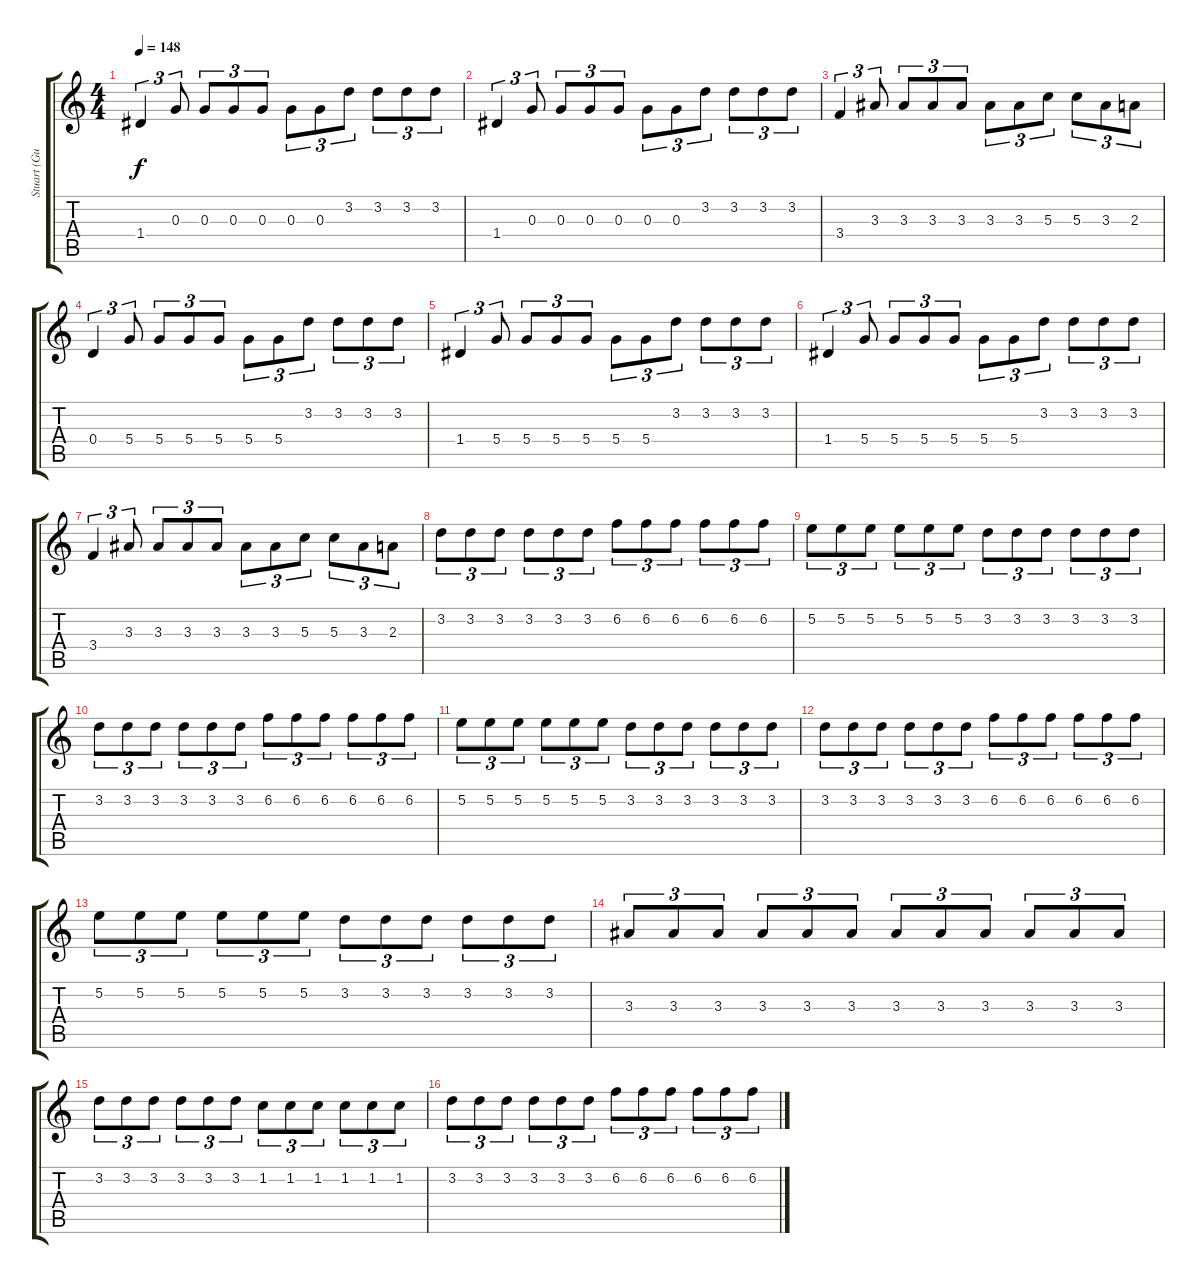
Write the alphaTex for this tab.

\track ("Stuart (Guitar)" "Stuart (Gu") {instrument distortionguitar}
\staff {score tabs}
\tuning (E4 B3 G3 D3 A2 D2) {hide}
\ts (4 4)
\tempo 148
\clef g2
\ks c
1.4.4{tu (3 2) dy f} 0.3.8{tu (3 2)} 0.3.8{tu (3 2)} 0.3.8{tu (3 2)} 0.3.8{tu (3 2)} 0.3.8{tu (3 2)} 0.3.8{tu (3 2)} 3.2.8{tu (3 2)} 3.2.8{tu (3 2)} 3.2.8{tu (3 2)} 3.2.8{tu (3 2)} |
1.4.4{tu (3 2)} 0.3.8{tu (3 2)} 0.3.8{tu (3 2)} 0.3.8{tu (3 2)} 0.3.8{tu (3 2)} 0.3.8{tu (3 2)} 0.3.8{tu (3 2)} 3.2.8{tu (3 2)} 3.2.8{tu (3 2)} 3.2.8{tu (3 2)} 3.2.8{tu (3 2)} |
3.4.4{tu (3 2)} 3.3.8{tu (3 2)} 3.3.8{tu (3 2)} 3.3.8{tu (3 2)} 3.3.8{tu (3 2)} 3.3.8{tu (3 2)} 3.3.8{tu (3 2)} 5.3.8{tu (3 2)} 5.3.8{tu (3 2)} 3.3.8{tu (3 2)} 2.3.8{tu (3 2)} |
0.4.4{tu (3 2)} 5.4.8{tu (3 2)} 5.4.8{tu (3 2)} 5.4.8{tu (3 2)} 5.4.8{tu (3 2)} 5.4.8{tu (3 2)} 5.4.8{tu (3 2)} 3.2.8{tu (3 2)} 3.2.8{tu (3 2)} 3.2.8{tu (3 2)} 3.2.8{tu (3 2)} |
1.4.4{tu (3 2)} 5.4.8{tu (3 2)} 5.4.8{tu (3 2)} 5.4.8{tu (3 2)} 5.4.8{tu (3 2)} 5.4.8{tu (3 2)} 5.4.8{tu (3 2)} 3.2.8{tu (3 2)} 3.2.8{tu (3 2)} 3.2.8{tu (3 2)} 3.2.8{tu (3 2)} |
1.4.4{tu (3 2)} 5.4.8{tu (3 2)} 5.4.8{tu (3 2)} 5.4.8{tu (3 2)} 5.4.8{tu (3 2)} 5.4.8{tu (3 2)} 5.4.8{tu (3 2)} 3.2.8{tu (3 2)} 3.2.8{tu (3 2)} 3.2.8{tu (3 2)} 3.2.8{tu (3 2)} |
3.4.4{tu (3 2)} 3.3.8{tu (3 2)} 3.3.8{tu (3 2)} 3.3.8{tu (3 2)} 3.3.8{tu (3 2)} 3.3.8{tu (3 2)} 3.3.8{tu (3 2)} 5.3.8{tu (3 2)} 5.3.8{tu (3 2)} 3.3.8{tu (3 2)} 2.3.8{tu (3 2)} |
3.2.8{tu (3 2)} 3.2.8{tu (3 2)} 3.2.8{tu (3 2)} 3.2.8{tu (3 2)} 3.2.8{tu (3 2)} 3.2.8{tu (3 2)} 6.2.8{tu (3 2)} 6.2.8{tu (3 2)} 6.2.8{tu (3 2)} 6.2.8{tu (3 2)} 6.2.8{tu (3 2)} 6.2.8{tu (3 2)} |
5.2.8{tu (3 2)} 5.2.8{tu (3 2)} 5.2.8{tu (3 2)} 5.2.8{tu (3 2)} 5.2.8{tu (3 2)} 5.2.8{tu (3 2)} 3.2.8{tu (3 2)} 3.2.8{tu (3 2)} 3.2.8{tu (3 2)} 3.2.8{tu (3 2)} 3.2.8{tu (3 2)} 3.2.8{tu (3 2)} |
3.2.8{tu (3 2)} 3.2.8{tu (3 2)} 3.2.8{tu (3 2)} 3.2.8{tu (3 2)} 3.2.8{tu (3 2)} 3.2.8{tu (3 2)} 6.2.8{tu (3 2)} 6.2.8{tu (3 2)} 6.2.8{tu (3 2)} 6.2.8{tu (3 2)} 6.2.8{tu (3 2)} 6.2.8{tu (3 2)} |
5.2.8{tu (3 2)} 5.2.8{tu (3 2)} 5.2.8{tu (3 2)} 5.2.8{tu (3 2)} 5.2.8{tu (3 2)} 5.2.8{tu (3 2)} 3.2.8{tu (3 2)} 3.2.8{tu (3 2)} 3.2.8{tu (3 2)} 3.2.8{tu (3 2)} 3.2.8{tu (3 2)} 3.2.8{tu (3 2)} |
3.2.8{tu (3 2)} 3.2.8{tu (3 2)} 3.2.8{tu (3 2)} 3.2.8{tu (3 2)} 3.2.8{tu (3 2)} 3.2.8{tu (3 2)} 6.2.8{tu (3 2)} 6.2.8{tu (3 2)} 6.2.8{tu (3 2)} 6.2.8{tu (3 2)} 6.2.8{tu (3 2)} 6.2.8{tu (3 2)} |
5.2.8{tu (3 2)} 5.2.8{tu (3 2)} 5.2.8{tu (3 2)} 5.2.8{tu (3 2)} 5.2.8{tu (3 2)} 5.2.8{tu (3 2)} 3.2.8{tu (3 2)} 3.2.8{tu (3 2)} 3.2.8{tu (3 2)} 3.2.8{tu (3 2)} 3.2.8{tu (3 2)} 3.2.8{tu (3 2)} |
3.3.8{tu (3 2)} 3.3.8{tu (3 2)} 3.3.8{tu (3 2)} 3.3.8{tu (3 2)} 3.3.8{tu (3 2)} 3.3.8{tu (3 2)} 3.3.8{tu (3 2)} 3.3.8{tu (3 2)} 3.3.8{tu (3 2)} 3.3.8{tu (3 2)} 3.3.8{tu (3 2)} 3.3.8{tu (3 2)} |
3.2.8{tu (3 2)} 3.2.8{tu (3 2)} 3.2.8{tu (3 2)} 3.2.8{tu (3 2)} 3.2.8{tu (3 2)} 3.2.8{tu (3 2)} 1.2.8{tu (3 2)} 1.2.8{tu (3 2)} 1.2.8{tu (3 2)} 1.2.8{tu (3 2)} 1.2.8{tu (3 2)} 1.2.8{tu (3 2)} |
3.2.8{tu (3 2)} 3.2.8{tu (3 2)} 3.2.8{tu (3 2)} 3.2.8{tu (3 2)} 3.2.8{tu (3 2)} 3.2.8{tu (3 2)} 6.2.8{tu (3 2)} 6.2.8{tu (3 2)} 6.2.8{tu (3 2)} 6.2.8{tu (3 2)} 6.2.8{tu (3 2)} 6.2.8{tu (3 2)}
